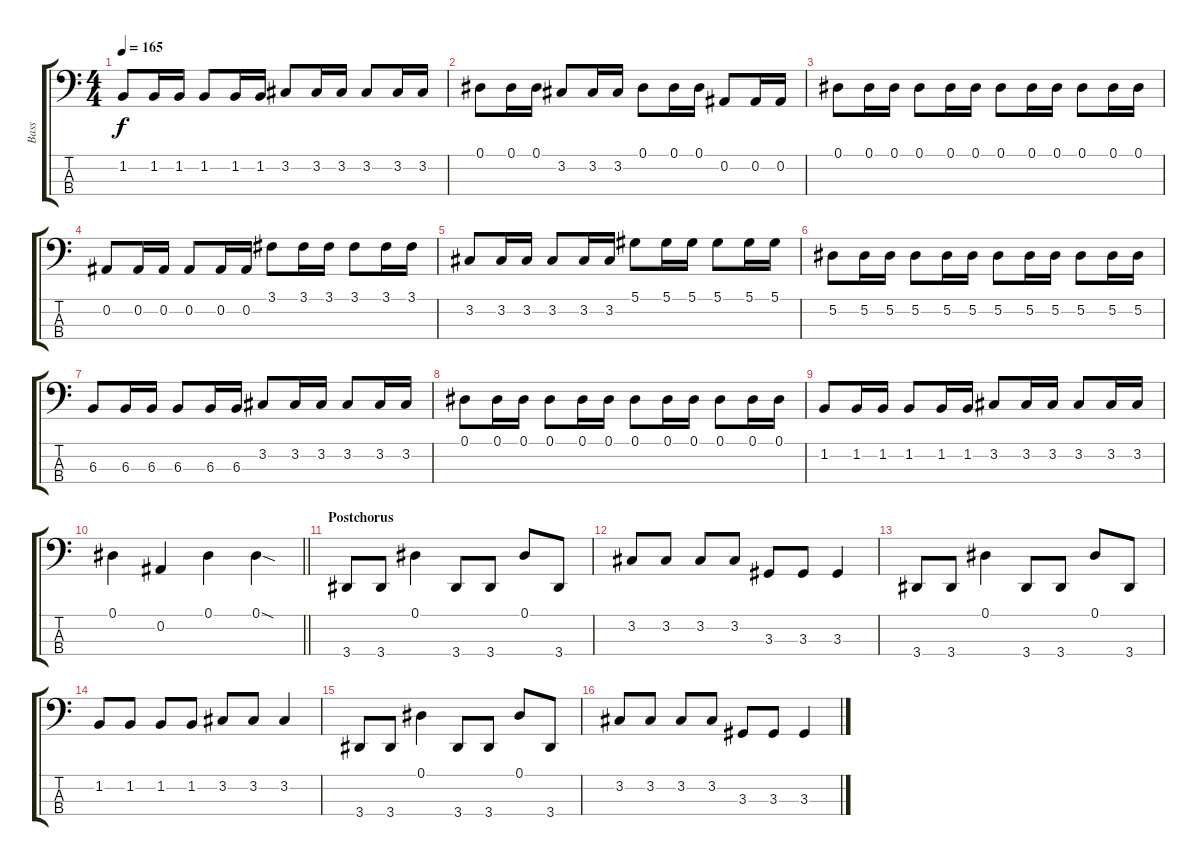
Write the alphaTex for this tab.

\track ("Bass" "Bass") {instrument electricbasspick}
\staff {score tabs}
\tuning (Eb2 Bb1 F1 C1) {hide}
\ts (4 4)
\tempo 165
\clef f4
\ks c
1.2.8{dy f} 1.2.16 1.2.16 1.2.8 1.2.16 1.2.16 3.2.8 3.2.16 3.2.16 3.2.8 3.2.16 3.2.16 |
0.1.8 0.1.16 0.1.16 3.2.8 3.2.16 3.2.16 0.1.8 0.1.16 0.1.16 0.2.8 0.2.16 0.2.16 |
0.1.8 0.1.16 0.1.16 0.1.8 0.1.16 0.1.16 0.1.8 0.1.16 0.1.16 0.1.8 0.1.16 0.1.16 |
0.2.8 0.2.16 0.2.16 0.2.8 0.2.16 0.2.16 3.1.8 3.1.16 3.1.16 3.1.8 3.1.16 3.1.16 |
3.2.8 3.2.16 3.2.16 3.2.8 3.2.16 3.2.16 5.1.8 5.1.16 5.1.16 5.1.8 5.1.16 5.1.16 |
5.2.8 5.2.16 5.2.16 5.2.8 5.2.16 5.2.16 5.2.8 5.2.16 5.2.16 5.2.8 5.2.16 5.2.16 |
6.3.8 6.3.16 6.3.16 6.3.8 6.3.16 6.3.16 3.2.8 3.2.16 3.2.16 3.2.8 3.2.16 3.2.16 |
0.1.8 0.1.16 0.1.16 0.1.8 0.1.16 0.1.16 0.1.8 0.1.16 0.1.16 0.1.8 0.1.16 0.1.16 |
1.2.8 1.2.16 1.2.16 1.2.8 1.2.16 1.2.16 3.2.8 3.2.16 3.2.16 3.2.8 3.2.16 3.2.16 |
\barLineRight lightlight
0.1.4 0.2.4 0.1.4 0.1{sod}.4 |
\section ("" "Postchorus")
3.4.8 3.4.8 0.1.4 3.4.8 3.4.8 0.1.8 3.4.8 |
3.2.8 3.2.8 3.2.8 3.2.8 3.3.8 3.3.8 3.3.4 |
3.4.8 3.4.8 0.1.4 3.4.8 3.4.8 0.1.8 3.4.8 |
1.2.8 1.2.8 1.2.8 1.2.8 3.2.8 3.2.8 3.2.4 |
3.4.8 3.4.8 0.1.4 3.4.8 3.4.8 0.1.8 3.4.8 |
3.2.8 3.2.8 3.2.8 3.2.8 3.3.8 3.3.8 3.3.4
